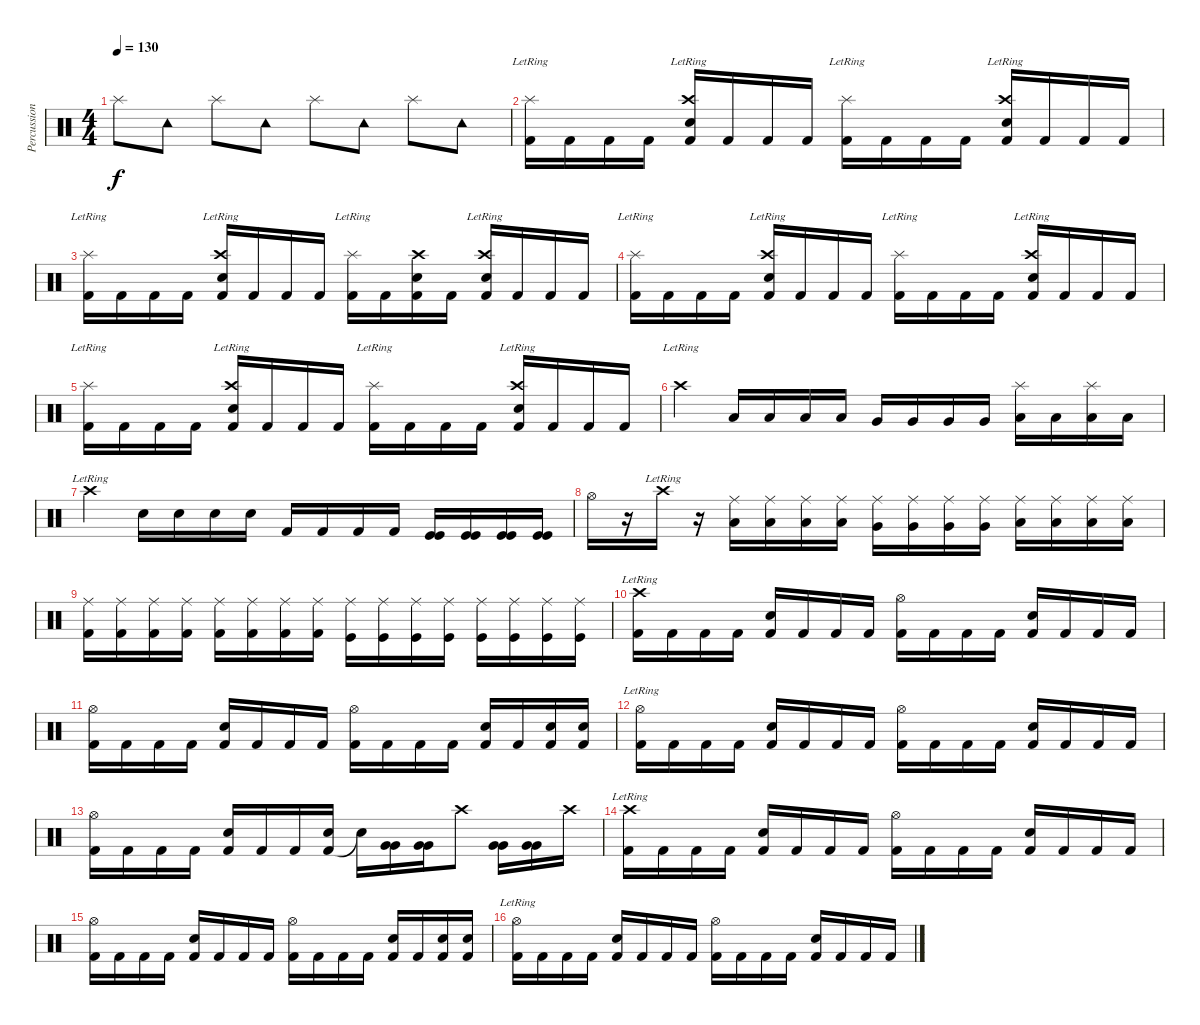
\track ("Percussions" "Percussion") {instrument percussion}
\staff {score}
\articulation defaults
\ts (4 4)
\tempo 130
\clef neutral
\ks c "Splash (hit)".8{dy f} "Tambourine (hit)".8 "Splash (hit)".8 "Tambourine (hit)".8 "Splash (hit)".8 "Tambourine (hit)".8 "Splash (hit)".8 "Tambourine (hit)".8
|
("Splash (hit)"{lr} "Kick (hit) 2").16 "Kick (hit) 2".16 "Kick (hit) 2".16 "Kick (hit) 2".16 ("Crash high (hit)"{lr} "Electric Snare (hit)" "Kick (hit) 2").16 "Kick (hit) 2".16 "Kick (hit) 2".16 "Kick (hit) 2".16 ("Splash (hit)"{lr} "Kick (hit) 2").16 "Kick (hit) 2".16 "Kick (hit) 2".16 "Kick (hit) 2".16 ("Crash high (hit)"{lr} "Electric Snare (hit)" "Kick (hit) 2").16 "Kick (hit) 2".16 "Kick (hit) 2".16 "Kick (hit) 2".16 |
("Splash (hit)"{lr} "Kick (hit) 2").16 "Kick (hit) 2".16 "Kick (hit) 2".16 "Kick (hit) 2".16 ("Crash high (hit)"{lr} "Electric Snare (hit)" "Kick (hit) 2").16 "Kick (hit) 2".16 "Kick (hit) 2".16 "Kick (hit) 2".16 ("Splash (hit)"{lr} "Kick (hit) 2").16 "Kick (hit) 2".16 ("Crash high (hit)" "Electric Snare (hit)" "Kick (hit) 2").16 "Kick (hit) 2".16 ("Crash high (hit)"{lr} "Electric Snare (hit)" "Kick (hit) 2").16 "Kick (hit) 2".16 "Kick (hit) 2".16 "Kick (hit) 2".16 |
("Splash (hit)"{lr} "Kick (hit) 2").16 "Kick (hit) 2".16 "Kick (hit) 2".16 "Kick (hit) 2".16 ("Crash high (hit)"{lr} "Electric Snare (hit)" "Kick (hit) 2").16 "Kick (hit) 2".16 "Kick (hit) 2".16 "Kick (hit) 2".16 ("Splash (hit)"{lr} "Kick (hit) 2").16 "Kick (hit) 2".16 "Kick (hit) 2".16 "Kick (hit) 2".16 ("Crash high (hit)"{lr} "Electric Snare (hit)" "Kick (hit) 2").16 "Kick (hit) 2".16 "Kick (hit) 2".16 "Kick (hit) 2".16 |
("Splash (hit)"{lr} "Kick (hit) 2").16 "Kick (hit) 2".16 "Kick (hit) 2".16 "Kick (hit) 2".16 ("Crash high (hit)"{lr} "Electric Snare (hit)" "Kick (hit) 2").16 "Kick (hit) 2".16 "Kick (hit) 2".16 "Kick (hit) 2".16 ("Splash (hit)"{lr} "Kick (hit) 2").16 "Kick (hit) 2".16 "Kick (hit) 2".16 "Kick (hit) 2".16 ("Crash high (hit)"{lr} "Electric Snare (hit)" "Kick (hit) 2").16 "Kick (hit) 2".16 "Kick (hit) 2".16 "Kick (hit) 2".16 |
"Crash high (hit)"{lr}.4 "Low Tom (hit)".16 "Low Tom (hit)".16 "Low Tom (hit)".16 "Low Tom (hit)".16 "Very Low Tom (hit)".16 "Very Low Tom (hit)".16 "Very Low Tom (hit)".16 "Very Low Tom (hit)".16 ("Splash (hit)" "Low Floor Tom (hit)").16 "Low Floor Tom (hit)".16 ("Splash (hit)" "Low Floor Tom (hit)").16 "Low Floor Tom (hit)".16 |
"Crash high (hit)"{lr}.4 "Electric Snare (hit)".16 "Electric Snare (hit)".16 "Electric Snare (hit)".16 "Electric Snare (hit)".16 "Kick (hit) 2".16 "Kick (hit) 2".16 "Kick (hit) 2".16 "Kick (hit) 2".16 ("Kick (hit)" "Kick (hit)").16 ("Kick (hit)" "Kick (hit)").16 ("Kick (hit)" "Kick (hit)").16 ("Kick (hit)" "Kick (hit)").16 |
"Hi-Hat (open)".16 r.16 "Crash high (hit)"{lr}.16 r.16 ("Ride (middle)" "Low Tom (hit)").16 ("Ride (middle)" "Low Tom (hit)").16 ("Ride (middle)" "Low Tom (hit)").16 ("Ride (middle)" "Low Tom (hit)").16 ("Ride (middle)" "Very Low Tom (hit)").16 ("Ride (middle)" "Very Low Tom (hit)").16 ("Ride (middle)" "Very Low Tom (hit)").16 ("Ride (middle)" "Very Low Tom (hit)").16 ("Ride (middle)" "Low Floor Tom (hit)").16 ("Ride (middle)" "Low Floor Tom (hit)").16 ("Ride (middle)" "Low Floor Tom (hit)").16 ("Ride (middle)" "Low Floor Tom (hit)").16 |
("Ride (middle)" "Kick (hit) 2").16 ("Ride (middle)" "Kick (hit) 2").16 ("Ride (middle)" "Kick (hit) 2").16 ("Ride (middle)" "Kick (hit) 2").16 ("Ride (middle)" "Kick (hit) 2").16 ("Ride (middle)" "Kick (hit) 2").16 ("Ride (middle)" "Kick (hit) 2").16 ("Ride (middle)" "Kick (hit) 2").16 ("Ride (middle)" "Kick (hit)").16 ("Ride (middle)" "Kick (hit)").16 ("Ride (middle)" "Kick (hit)").16 ("Ride (middle)" "Kick (hit)").16 ("Ride (middle)" "Kick (hit)").16 ("Ride (middle)" "Kick (hit)").16 ("Ride (middle)" "Kick (hit)").16 ("Ride (middle)" "Kick (hit)").16 |
("Kick (hit) 2" "Crash high (hit)"{lr}).16 "Kick (hit) 2".16 "Kick (hit) 2".16 "Kick (hit) 2".16 ("Kick (hit) 2" "Electric Snare (hit)").16 "Kick (hit) 2".16 "Kick (hit) 2".16 "Kick (hit) 2".16 ("Kick (hit) 2" "Hi-Hat (open)").16 "Kick (hit) 2".16 "Kick (hit) 2".16 "Kick (hit) 2".16 ("Kick (hit) 2" "Electric Snare (hit)").16 "Kick (hit) 2".16 "Kick (hit) 2".16 "Kick (hit) 2".16 |
("Kick (hit) 2" "Hi-Hat (open)").16 "Kick (hit) 2".16 "Kick (hit) 2".16 "Kick (hit) 2".16 ("Kick (hit) 2" "Electric Snare (hit)").16 "Kick (hit) 2".16 "Kick (hit) 2".16 "Kick (hit) 2".16 ("Kick (hit) 2" "Hi-Hat (open)").16 "Kick (hit) 2".16 "Kick (hit) 2".16 "Kick (hit) 2".16 ("Kick (hit) 2" "Electric Snare (hit)").16 "Kick (hit) 2".16 ("Kick (hit) 2" "Electric Snare (hit)").16 ("Kick (hit) 2" "Electric Snare (hit)").16 |
("Kick (hit) 2" "Hi-Hat (open)"{lr}).16 "Kick (hit) 2".16 "Kick (hit) 2".16 "Kick (hit) 2".16 ("Kick (hit) 2" "Electric Snare (hit)").16 "Kick (hit) 2".16 "Kick (hit) 2".16 "Kick (hit) 2".16 ("Kick (hit) 2" "Hi-Hat (open)").16 "Kick (hit) 2".16 "Kick (hit) 2".16 "Kick (hit) 2".16 ("Kick (hit) 2" "Electric Snare (hit)").16 "Kick (hit) 2".16 "Kick (hit) 2".16 "Kick (hit) 2".16 |
("Kick (hit) 2" "Hi-Hat (open)").16 "Kick (hit) 2".16 "Kick (hit) 2".16 "Kick (hit) 2".16 ("Kick (hit) 2" "Electric Snare (hit)").16 "Kick (hit) 2".16 "Kick (hit) 2".16 ("Kick (hit) 2" "Electric Snare (hit)").16 "Electric Snare (hit)"{t}.16 ("Very Low Tom (hit)" "Very Low Tom (hit)").16 ("Very Low Tom (hit)" "Very Low Tom (hit)").16 "Crash high (hit)".8 ("Very Low Tom (hit)" "Very Low Tom (hit)").16 ("Very Low Tom (hit)" "Very Low Tom (hit)").16 "Crash high (hit)".16 |
("Kick (hit) 2" "Crash high (hit)"{lr}).16 "Kick (hit) 2".16 "Kick (hit) 2".16 "Kick (hit) 2".16 ("Kick (hit) 2" "Electric Snare (hit)").16 "Kick (hit) 2".16 "Kick (hit) 2".16 "Kick (hit) 2".16 ("Kick (hit) 2" "Hi-Hat (open)").16 "Kick (hit) 2".16 "Kick (hit) 2".16 "Kick (hit) 2".16 ("Kick (hit) 2" "Electric Snare (hit)").16 "Kick (hit) 2".16 "Kick (hit) 2".16 "Kick (hit) 2".16 |
("Kick (hit) 2" "Hi-Hat (open)").16 "Kick (hit) 2".16 "Kick (hit) 2".16 "Kick (hit) 2".16 ("Kick (hit) 2" "Electric Snare (hit)").16 "Kick (hit) 2".16 "Kick (hit) 2".16 "Kick (hit) 2".16 ("Kick (hit) 2" "Hi-Hat (open)").16 "Kick (hit) 2".16 "Kick (hit) 2".16 "Kick (hit) 2".16 ("Kick (hit) 2" "Electric Snare (hit)").16 "Kick (hit) 2".16 ("Kick (hit) 2" "Electric Snare (hit)").16 ("Kick (hit) 2" "Electric Snare (hit)").16 |
("Kick (hit) 2" "Hi-Hat (open)"{lr}).16 "Kick (hit) 2".16 "Kick (hit) 2".16 "Kick (hit) 2".16 ("Kick (hit) 2" "Electric Snare (hit)").16 "Kick (hit) 2".16 "Kick (hit) 2".16 "Kick (hit) 2".16 ("Kick (hit) 2" "Hi-Hat (open)").16 "Kick (hit) 2".16 "Kick (hit) 2".16 "Kick (hit) 2".16 ("Kick (hit) 2" "Electric Snare (hit)").16 "Kick (hit) 2".16 "Kick (hit) 2".16 "Kick (hit) 2".16
